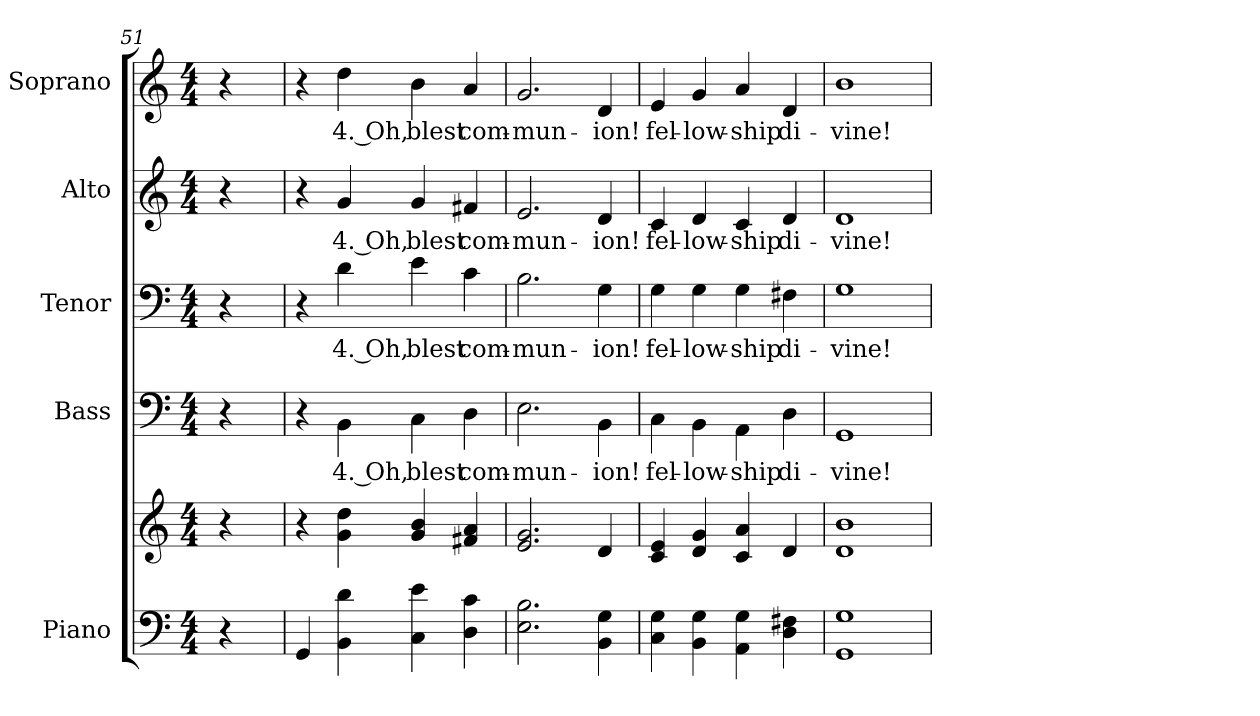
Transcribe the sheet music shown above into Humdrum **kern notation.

**kern	**kern	**kern	**text	**kern	**text	**kern	**text	**kern	**text
*part5	*part5	*part4	*part4	*part3	*part3	*part2	*part2	*part1	*part1
*staff6	*staff5	*staff4	*staff4	*staff3	*staff3	*staff2	*staff2	*staff1	*staff1
*I"Piano	*	*I"Bass	*	*I"Tenor	*	*I"Alto	*	*I"Soprano	*
*I'Pno.	*	*I'B.	*	*I'T.	*	*I'A.	*	*I'S.	*
!!LO:PB:g=z
*clefF4	*clefG2	*clefF4	*	*clefF4	*	*clefG2	*	*clefG2	*
*k[]	*k[]	*k[]	*	*k[]	*	*k[]	*	*k[]	*
*C:	*C:	*C:	*	*C:	*	*C:	*	*C:	*
*M4/4	*M4/4	*M4/4	*	*M4/4	*	*M4/4	*	*M4/4	*
=51	=51	=51	=51	=51	=51	=51	=51	=51	=51
4r	4r	4r	.	4r	.	4r	.	4r	.
=52	=52	=52	=52	=52	=52	=52	=52	=52	=52
*^	*	*	*	*	*	*	*	*	*
4GGi/	4ryy	4r	4r	.	4r	.	4r	.	4r	.
!	!	!	!	!LO:LY:b:color=#000000	!	!	!	!	!	!
!	!	!	!	!	!	!LO:LY:b:color=#000000	!	!	!	!
!	!	!	!	!	!	!	!	!LO:LY:b:color=#000000	!	!
!	!	!	!	!	!	!	!	!	!	!LO:LY:b:color=#000000
4BBi\ 4di	4ryy	4gi\ 4ddi	4BBi\	4. Oh,	4di\	4. Oh,	4gi/	4. Oh,	4ddi\	4. Oh,
!	!	!	!	!LO:LY:b:color=#000000	!	!	!	!	!	!
!	!	!	!	!	!	!LO:LY:b:color=#000000	!	!	!	!
!	!	!	!	!	!	!	!	!LO:LY:b:color=#000000	!	!
!	!	!	!	!	!	!	!	!	!	!LO:LY:b:color=#000000
4Ci\ 4ei	2ryy	4gi/ 4bi	4Ci\	blest	4ei\	blest	4gi/	blest	4bi\	blest
!	!	!	!	!LO:LY:b:color=#000000	!	!	!	!	!	!
!	!	!	!	!	!	!LO:LY:b:color=#000000	!	!	!	!
!	!	!	!	!	!	!	!	!LO:LY:b:color=#000000	!	!
!	!	!	!	!	!	!	!	!	!	!LO:LY:b:color=#000000
4Di\ 4ci	.	4f#Xi/ 4ai	4Di\	com-	4ci\	com-	4f#Xi/	com-	4ai/	com-
*v	*v	*	*	*	*	*	*	*	*	*
=53	=53	=53	=53	=53	=53	=53	=53	=53	=53
!	!	!	!LO:LY:b:color=#000000	!	!	!	!	!	!
!	!	!	!	!	!LO:LY:b:color=#000000	!	!	!	!
!	!	!	!	!	!	!	!LO:LY:b:color=#000000	!	!
!	!	!	!	!	!	!	!	!	!LO:LY:b:color=#000000
2.Ei\ 2.Bi	2.ei/ 2.gi	2.Ei\	mun-	2.Bi\	mun-	2.ei/	mun-	2.gi/	mun-
!	!	!	!LO:LY:b:color=#000000	!	!	!	!	!	!
!	!	!	!	!	!LO:LY:b:color=#000000	!	!	!	!
!	!	!	!	!	!	!	!LO:LY:b:color=#000000	!	!
!	!	!	!	!	!	!	!	!	!LO:LY:b:color=#000000
4BBi\ 4Gi	4di/	4BBi\	ion!	4Gi\	ion!	4di/	ion!	4di/	ion!
!!LO:PB:g=z
=54	=54	=54	=54	=54	=54	=54	=54	=54	=54
!	!	!	!LO:LY:b:color=#000000	!	!	!	!	!	!
!	!	!	!	!	!LO:LY:b:color=#000000	!	!	!	!
!	!	!	!	!	!	!	!LO:LY:b:color=#000000	!	!
!	!	!	!	!	!	!	!	!	!LO:LY:b:color=#000000
4Ci\ 4Gi	4ci/ 4ei	4Ci\	fel-	4Gi\	fel-	4ci/	fel-	4ei/	fel-
!	!	!	!LO:LY:b:color=#000000	!	!	!	!	!	!
!	!	!	!	!	!LO:LY:b:color=#000000	!	!	!	!
!	!	!	!	!	!	!	!LO:LY:b:color=#000000	!	!
!	!	!	!	!	!	!	!	!	!LO:LY:b:color=#000000
4BBi\ 4Gi	4di/ 4gi	4BBi\	low-	4Gi\	low-	4di/	low-	4gi/	low-
!	!	!	!LO:LY:b:color=#000000	!	!	!	!	!	!
!	!	!	!	!	!LO:LY:b:color=#000000	!	!	!	!
!	!	!	!	!	!	!	!LO:LY:b:color=#000000	!	!
!	!	!	!	!	!	!	!	!	!LO:LY:b:color=#000000
4AAi\ 4Gi	4ci/ 4ai	4AAi\	ship	4Gi\	ship	4ci/	ship	4ai/	ship
!	!	!	!LO:LY:b:color=#000000	!	!	!	!	!	!
!	!	!	!	!	!LO:LY:b:color=#000000	!	!	!	!
!	!	!	!	!	!	!	!LO:LY:b:color=#000000	!	!
!	!	!	!	!	!	!	!	!	!LO:LY:b:color=#000000
4Di\ 4F#Xi	4di/	4Di\	di-	4F#Xi\	di-	4di/	di-	4di/	di-
=55	=55	=55	=55	=55	=55	=55	=55	=55	=55
!	!	!	!LO:LY:b:color=#000000	!	!	!	!	!	!
!	!	!	!	!	!LO:LY:b:color=#000000	!	!	!	!
!	!	!	!	!	!	!	!LO:LY:b:color=#000000	!	!
!	!	!	!	!	!	!	!	!	!LO:LY:b:color=#000000
1GGi 1Gi	1di 1bi	1GGi	vine!	1Gi	vine!	1di	vine!	1bi	vine!
=	=	=	=	=	=	=	=	=	=
*-	*-	*-	*-	*-	*-	*-	*-	*-	*-
